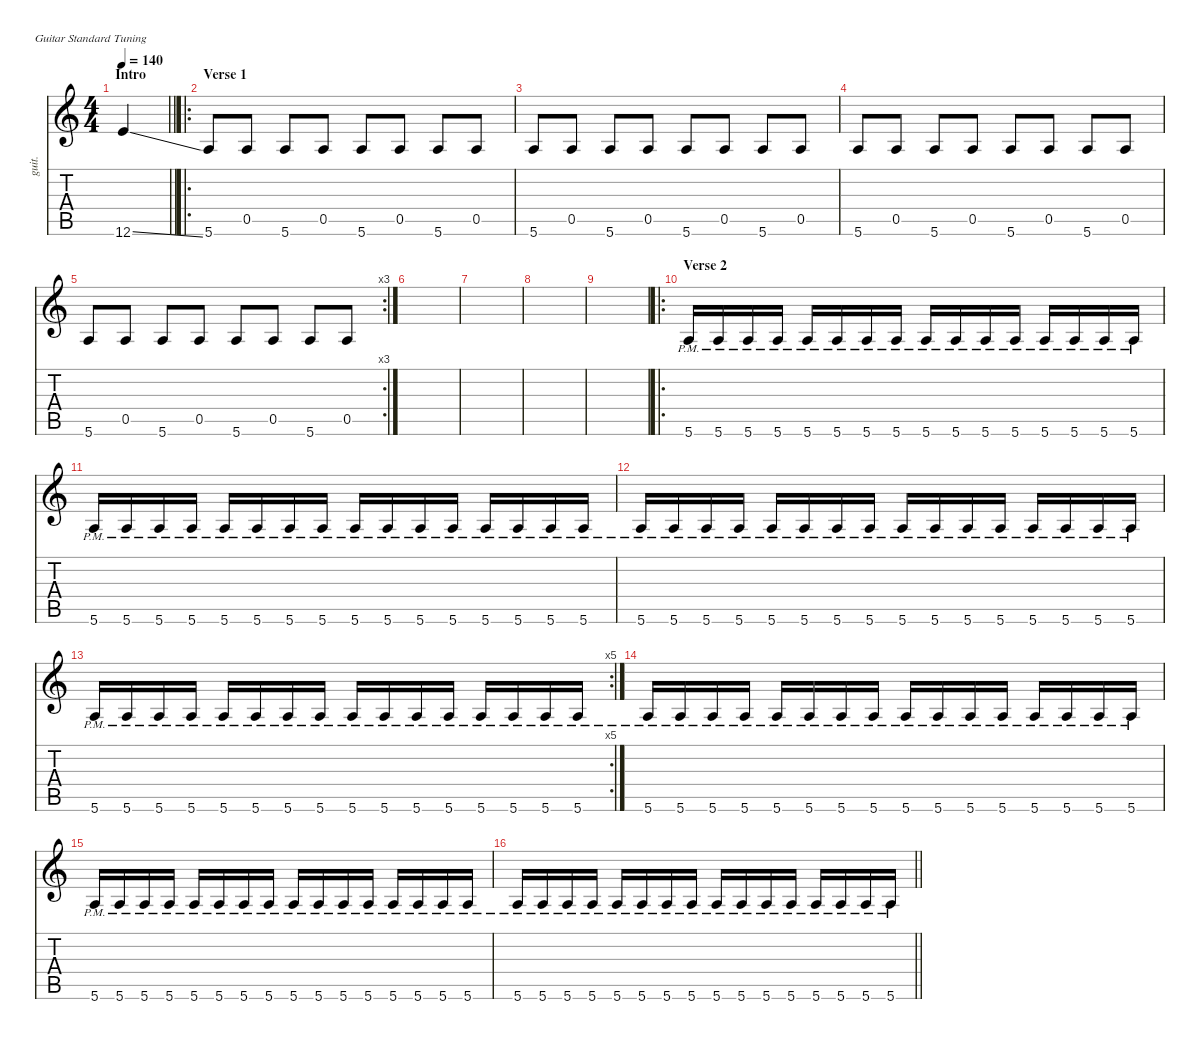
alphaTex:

\defaultSystemsLayout 4
\hideDynamics
\bracketExtendMode nobrackets
\otherSystemsTrackNameOrientation horizontal
\track ("Guitar2" "guit.") {instrument acousticguitarnylon}
\staff {score tabs}
\tuning (E4 B3 G3 D3 A2 E2)
\ts (4 4)
\beaming (8 2 2 2 2)
\section ("" "Intro")
\ac
\tempo 140
\clef g2
\barLineRight lightlight
\ks aminor
12.6{ss}.4{dy f instrument acousticguitarnylon} |
\ro
\section ("" "Verse 1")
5.6.8 0.5.8 5.6.8 0.5.8 5.6.8 0.5.8 5.6.8 0.5.8 |
5.6.8 0.5.8 5.6.8 0.5.8 5.6.8 0.5.8 5.6.8 0.5.8 |
5.6.8 0.5.8 5.6.8 0.5.8 5.6.8 0.5.8 5.6.8 0.5.8 |
\rc 3
5.6.8 0.5.8 5.6.8 0.5.8 5.6.8 0.5.8 5.6.8 0.5.8 |
|
|
|
|
\ro
\section ("" "Verse 2")
5.6{pm}.16{dy mf} 5.6{pm}.16 5.6{pm}.16 5.6{pm}.16 5.6{pm}.16 5.6{pm}.16 5.6{pm}.16 5.6{pm}.16 5.6{pm}.16 5.6{pm}.16 5.6{pm}.16 5.6{pm}.16 5.6{pm}.16 5.6{pm}.16 5.6{pm}.16 5.6{pm}.16 |
5.6{pm}.16 5.6{pm}.16 5.6{pm}.16 5.6{pm}.16 5.6{pm}.16 5.6{pm}.16 5.6{pm}.16 5.6{pm}.16 5.6{pm}.16 5.6{pm}.16 5.6{pm}.16 5.6{pm}.16 5.6{pm}.16 5.6{pm}.16 5.6{pm}.16 5.6{pm}.16 |
5.6{pm}.16 5.6{pm}.16 5.6{pm}.16 5.6{pm}.16 5.6{pm}.16 5.6{pm}.16 5.6{pm}.16 5.6{pm}.16 5.6{pm}.16 5.6{pm}.16 5.6{pm}.16 5.6{pm}.16 5.6{pm}.16 5.6{pm}.16 5.6{pm}.16 5.6{pm}.16 |
\rc 5
5.6{pm}.16 5.6{pm}.16 5.6{pm}.16 5.6{pm}.16 5.6{pm}.16 5.6{pm}.16 5.6{pm}.16 5.6{pm}.16 5.6{pm}.16 5.6{pm}.16 5.6{pm}.16 5.6{pm}.16 5.6{pm}.16 5.6{pm}.16 5.6{pm}.16 5.6{pm}.16 |
5.6{pm}.16 5.6{pm}.16 5.6{pm}.16 5.6{pm}.16 5.6{pm}.16 5.6{pm}.16 5.6{pm}.16 5.6{pm}.16 5.6{pm}.16 5.6{pm}.16 5.6{pm}.16 5.6{pm}.16 5.6{pm}.16 5.6{pm}.16 5.6{pm}.16 5.6{pm}.16 |
5.6{pm}.16 5.6{pm}.16 5.6{pm}.16 5.6{pm}.16 5.6{pm}.16 5.6{pm}.16 5.6{pm}.16 5.6{pm}.16 5.6{pm}.16 5.6{pm}.16 5.6{pm}.16 5.6{pm}.16 5.6{pm}.16 5.6{pm}.16 5.6{pm}.16 5.6{pm}.16 |
\barLineRight lightlight
5.6{pm}.16 5.6{pm}.16 5.6{pm}.16 5.6{pm}.16 5.6{pm}.16 5.6{pm}.16 5.6{pm}.16 5.6{pm}.16 5.6{pm}.16 5.6{pm}.16 5.6{pm}.16 5.6{pm}.16 5.6{pm}.16 5.6{pm}.16 5.6{pm}.16 5.6{pm}.16
